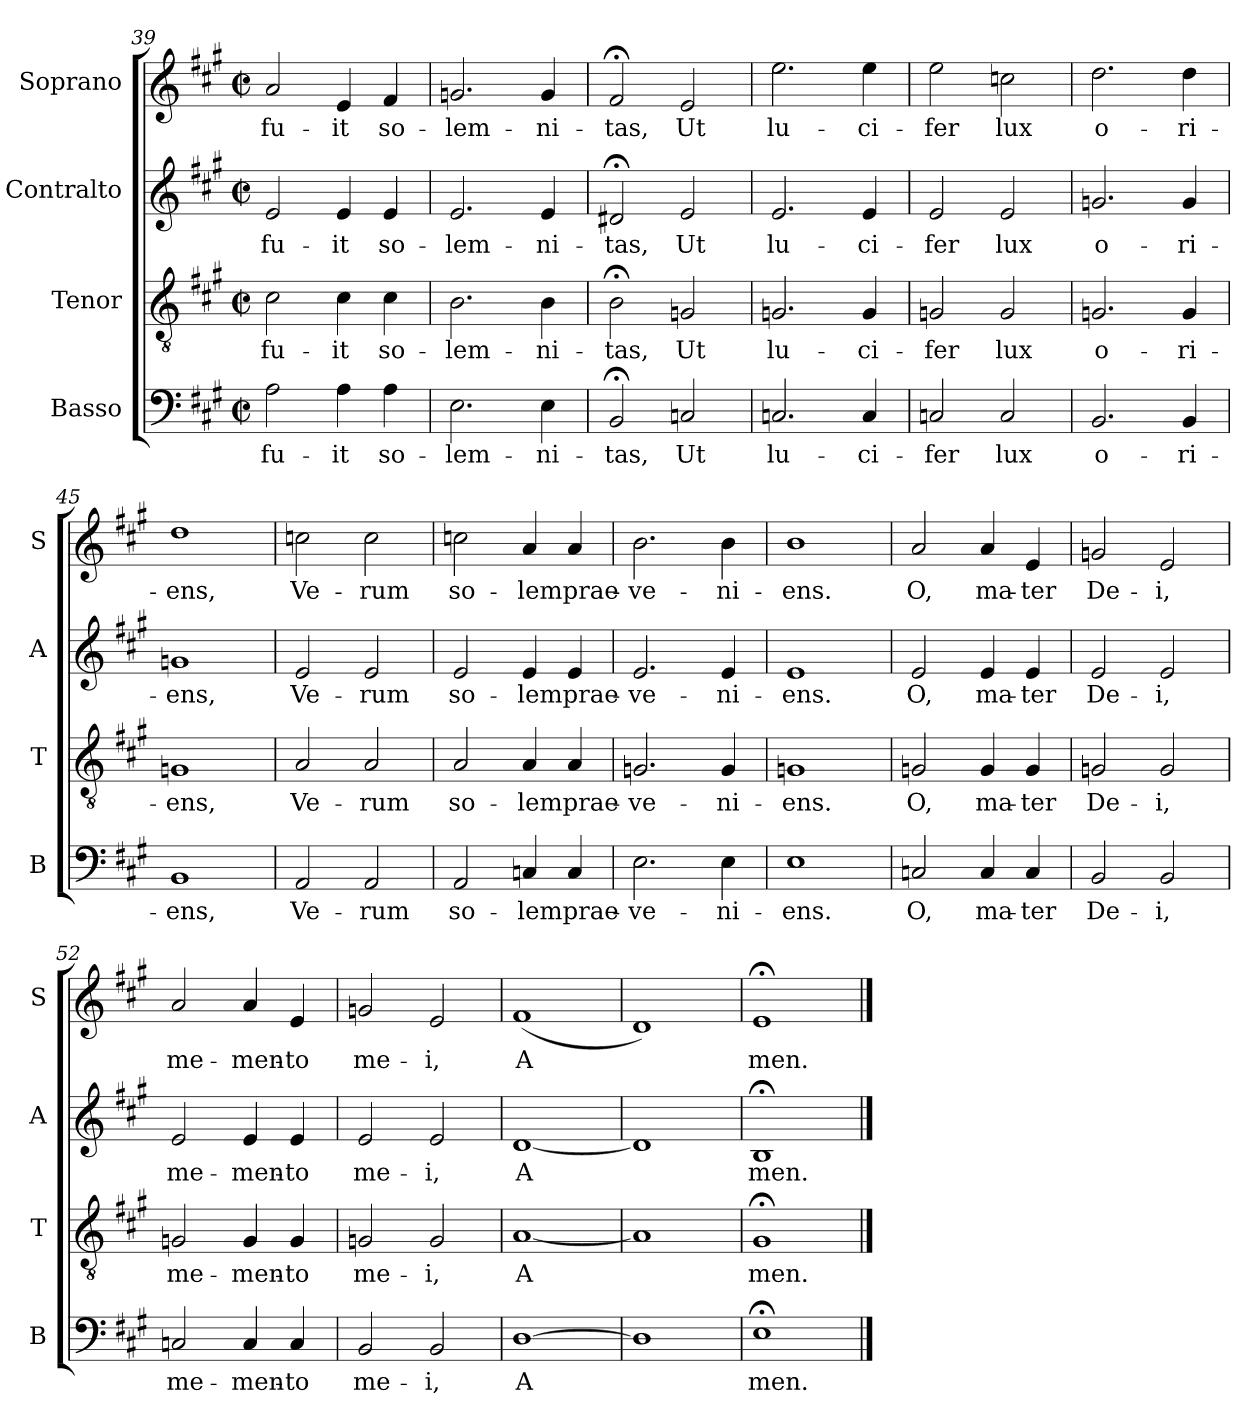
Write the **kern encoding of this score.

**kern	**text	**kern	**text	**kern	**text	**kern	**text
*part4	*part4	*part3	*part3	*part2	*part2	*part1	*part1
*staff4	*staff4	*staff3	*staff3	*staff2	*staff2	*staff1	*staff1
*I"Basso	*	*I"Tenor	*	*I"Contralto	*	*I"Soprano	*
*I'B	*	*I'T	*	*I'A	*	*I'S	*
*clefF4	*	*clefGv2	*	*clefG2	*	*clefG2	*
*k[f#c#g#]	*	*k[f#c#g#]	*	*k[f#c#g#]	*	*k[f#c#g#]	*
*A:	*	*A:	*	*A:	*	*A:	*
*M2/2	*	*M2/2	*	*M2/2	*	*M2/2	*
*met(c|)	*	*met(c|)	*	*met(c|)	*	*met(c|)	*
=39	=39	=39	=39	=39	=39	=39	=39
!	!LO:LY:b:cj	!	!LO:LY:b:cj	!	!LO:LY:b:cj	!	!LO:LY:b:cj
2A\	fu-	2c#\	fu-	2e/	fu-	2a/	fu-
!	!LO:LY:b:cj	!	!LO:LY:b:cj	!	!LO:LY:b:cj	!	!LO:LY:b:cj
4A\	-it	4c#\	-it	4e/	-it	4e/	-it
!	!LO:LY:b:cj	!	!LO:LY:b:cj	!	!LO:LY:b:cj	!	!LO:LY:b:cj
4A\	so-	4c#\	so-	4e/	so-	4f#/	so-
=40	=40	=40	=40	=40	=40	=40	=40
!	!LO:LY:b:cj	!	!LO:LY:b:cj	!	!LO:LY:b:cj	!	!LO:LY:b:cj
2.E\	-lem-	2.B\	-lem-	2.e/	-lem-	2.gn/	-lem-
!	!LO:LY:b:cj	!	!LO:LY:b:cj	!	!LO:LY:b:cj	!	!LO:LY:b:cj
4E\	-ni-	4B\	-ni-	4e/	-ni-	4g/	-ni-
!!LO:PB:g=z
=41	=41	=41	=41	=41	=41	=41	=41
!	!LO:LY:b:cj	!	!LO:LY:b:cj	!	!LO:LY:b:cj	!	!LO:LY:b:cj
2BB;</	-tas,	2B;<\	-tas,	2d#X;</	-tas,	2f#;</	-tas,
!	!LO:LY:b:cj	!	!LO:LY:b:cj	!	!LO:LY:b:cj	!	!LO:LY:b:cj
2Cn/	Ut	2Gn/	Ut	2e/	Ut	2e/	Ut
=42	=42	=42	=42	=42	=42	=42	=42
!	!LO:LY:b:cj	!	!LO:LY:b:cj	!	!LO:LY:b:cj	!	!LO:LY:b:cj
2.Cn/	lu-	2.Gn/	lu-	2.e/	lu-	2.ee\	lu-
!	!LO:LY:b:cj	!	!LO:LY:b:cj	!	!LO:LY:b:cj	!	!LO:LY:b:cj
4C/	-ci-	4G/	-ci-	4e/	-ci-	4ee\	-ci-
=43	=43	=43	=43	=43	=43	=43	=43
!	!LO:LY:b:cj	!	!LO:LY:b:cj	!	!LO:LY:b:cj	!	!LO:LY:b:cj
2Cn/	-fer	2Gn/	-fer	2e/	-fer	2ee\	-fer
!	!LO:LY:b:cj	!	!LO:LY:b:cj	!	!LO:LY:b:cj	!	!LO:LY:b:cj
2C/	lux	2G/	lux	2e/	lux	2ccn\	lux
=44	=44	=44	=44	=44	=44	=44	=44
!	!LO:LY:b:cj	!	!LO:LY:b:cj	!	!LO:LY:b:cj	!	!LO:LY:b:cj
2.BB/	o-	2.Gn/	o-	2.gn/	o-	2.dd\	o-
!	!LO:LY:b:cj	!	!LO:LY:b:cj	!	!LO:LY:b:cj	!	!LO:LY:b:cj
4BB/	-ri-	4G/	-ri-	4g/	-ri-	4dd\	-ri-
=45	=45	=45	=45	=45	=45	=45	=45
!	!LO:LY:b:cj	!	!LO:LY:b:cj	!	!LO:LY:b:cj	!	!LO:LY:b:cj
1BB	-ens,	1Gn	-ens,	1gn	-ens,	1dd	-ens,
!!LO:PB:g=z
=46	=46	=46	=46	=46	=46	=46	=46
!	!LO:LY:b:cj	!	!LO:LY:b:cj	!	!LO:LY:b:cj	!	!LO:LY:b:cj
2AA/	Ve-	2A/	Ve-	2e/	Ve-	2ccn\	Ve-
!	!LO:LY:b:cj	!	!LO:LY:b:cj	!	!LO:LY:b:cj	!	!LO:LY:b:cj
2AA/	-rum	2A/	-rum	2e/	-rum	2cc\	-rum
=47	=47	=47	=47	=47	=47	=47	=47
!	!LO:LY:b:cj	!	!LO:LY:b:cj	!	!LO:LY:b:cj	!	!LO:LY:b:cj
2AA/	so-	2A/	so-	2e/	so-	2ccn\	so-
!	!LO:LY:b:cj	!	!LO:LY:b:cj	!	!LO:LY:b:cj	!	!LO:LY:b:cj
4Cn/	-lem	4A/	-lem	4e/	-lem	4a/	-lem
!	!LO:LY:b:cj	!	!LO:LY:b:cj	!	!LO:LY:b:cj	!	!LO:LY:b:cj
4C/	prae-	4A/	prae-	4e/	prae-	4a/	prae-
=48	=48	=48	=48	=48	=48	=48	=48
!	!LO:LY:b:cj	!	!LO:LY:b:cj	!	!LO:LY:b:cj	!	!LO:LY:b:cj
2.E\	-ve-	2.Gn/	-ve-	2.e/	-ve-	2.b\	-ve-
!	!LO:LY:b:cj	!	!LO:LY:b:cj	!	!LO:LY:b:cj	!	!LO:LY:b:cj
4E\	-ni-	4G/	-ni-	4e/	-ni-	4b\	-ni-
=49	=49	=49	=49	=49	=49	=49	=49
!	!LO:LY:b:cj	!	!LO:LY:b:cj	!	!LO:LY:b:cj	!	!LO:LY:b:cj
1E	-ens.	1Gn	-ens.	1e	-ens.	1b	-ens.
=50	=50	=50	=50	=50	=50	=50	=50
!	!LO:LY:b:cj	!	!LO:LY:b:cj	!	!LO:LY:b:cj	!	!LO:LY:b:cj
2Cn/	O,	2Gn/	O,	2e/	O,	2a/	O,
!	!LO:LY:b:cj	!	!LO:LY:b:cj	!	!LO:LY:b:cj	!	!LO:LY:b:cj
4C/	ma-	4G/	ma-	4e/	ma-	4a/	ma-
!	!LO:LY:b:cj	!	!LO:LY:b:cj	!	!LO:LY:b:cj	!	!LO:LY:b:cj
4C/	-ter	4G/	-ter	4e/	-ter	4e/	-ter
!!LO:LB:g=z
=51	=51	=51	=51	=51	=51	=51	=51
!	!LO:LY:b:cj	!	!LO:LY:b:cj	!	!LO:LY:b:cj	!	!LO:LY:b:cj
2BB/	De-	2Gn/	De-	2e/	De-	2gn/	De-
!	!LO:LY:b:cj	!	!LO:LY:b:cj	!	!LO:LY:b:cj	!	!LO:LY:b:cj
2BB/	-i,	2G/	-i,	2e/	-i,	2e/	-i,
=52	=52	=52	=52	=52	=52	=52	=52
!	!LO:LY:b:cj	!	!LO:LY:b:cj	!	!LO:LY:b:cj	!	!LO:LY:b:cj
2Cn/	me-	2Gn/	me-	2e/	me-	2a/	me-
!	!LO:LY:b:cj	!	!LO:LY:b:cj	!	!LO:LY:b:cj	!	!LO:LY:b:cj
4C/	-men-	4G/	-men-	4e/	-men-	4a/	-men-
!	!LO:LY:b:cj	!	!LO:LY:b:cj	!	!LO:LY:b:cj	!	!LO:LY:b:cj
4C/	-to	4G/	-to	4e/	-to	4e/	-to
=53	=53	=53	=53	=53	=53	=53	=53
!	!LO:LY:b:cj	!	!LO:LY:b:cj	!	!LO:LY:b:cj	!	!LO:LY:b:cj
2BB/	me-	2Gn/	me-	2e/	me-	2gn/	me-
!	!LO:LY:b:cj	!	!LO:LY:b:cj	!	!LO:LY:b:cj	!	!LO:LY:b:cj
2BB/	-i,	2G/	-i,	2e/	-i,	2e/	-i,
=54	=54	=54	=54	=54	=54	=54	=54
!	!LO:LY:b:cj	!	!LO:LY:b:cj	!	!LO:LY:b:cj	!	!LO:LY:b:cj
[>1D	A-	[<1A	A-	[<1d	A-	(<1f#	A-
=55	=55	=55	=55	=55	=55	=55	=55
!	!LO:LY:b:cj	!	!LO:LY:b:cj	!	!LO:LY:b:cj	!	!LO:LY:b:cj
1D]	--	1A]	--	1d]	--	1d)	--
=56	=56	=56	=56	=56	=56	=56	=56
!	!LO:LY:b:cj	!	!LO:LY:b:cj	!	!LO:LY:b:cj	!	!LO:LY:b:cj
1E;<	-men.	1G#;<	-men.	1B;<	-men.	1e;<	-men.
==	==	==	==	==	==	==	==
*-	*-	*-	*-	*-	*-	*-	*-
